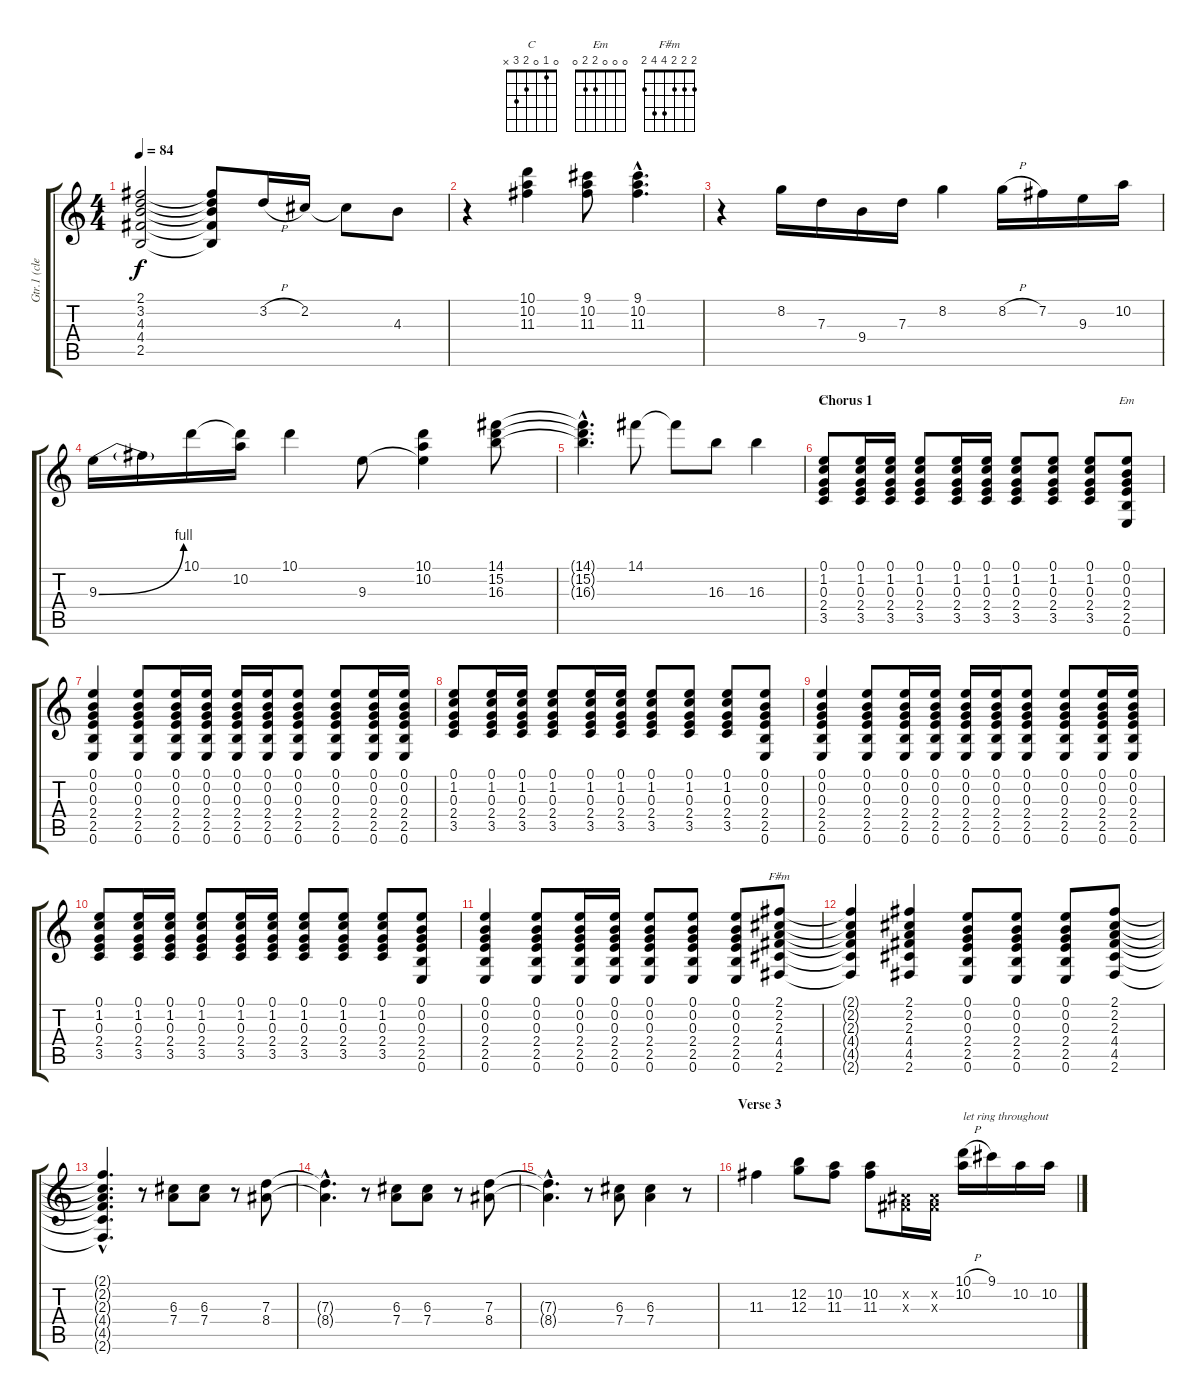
\track ("Gtr.1 (clean)" "Gtr.1 (cle") {instrument electricguitarclean}
\staff {score tabs}
\tuning (E4 B3 G3 D3 A2 E2) {hide}
\chord ("C" 0 1 0 2 3 x)
\chord ("Em" 0 0 0 2 2 0)
\chord ("F#m" 2 2 2 4 4 2)
\ts (4 4)
\tempo 84
\clef g2
\ks c
(2.1{t} 3.2{t} 4.3{t} 4.4{t} 2.5{t}).2{dy f} (2.1{t} 3.2{t} 4.3{t} 4.4{t} 2.5{t}).8 3.2{h}.16 2.2.16 2.2{t}.8 4.3.8 |
r.4 (10.1 10.2 11.3).4 (9.1 10.2 11.3).8 (9.1{hac} 10.2{hac} 11.3{hac}).4{d} |
r.4 8.2.16 7.3.16 9.4.16 7.3.16 8.2.4 8.2{h}.16 7.2.16 9.3.16 10.2.16 |
9.3{be (bend 0 0 60 4)}.16 9.3{t}.16 10.1.16 (10.1{t} 10.2).16 10.1.4 9.3.8 (10.1 10.2 9.3{t}).4 (14.1 15.2 16.3).8 |
(14.1{hac t} 15.2{hac t} 16.3{hac t}).4{d} 14.1.8 14.1{t}.8 16.3.8 16.3.4 |
\section ("" "Chorus 1")
(0.1 1.2 0.3 2.4 3.5).8{ch "C"} (0.1 1.2 0.3 2.4 3.5).16 (0.1 1.2 0.3 2.4 3.5).16 (0.1 1.2 0.3 2.4 3.5).8 (0.1 1.2 0.3 2.4 3.5).16 (0.1 1.2 0.3 2.4 3.5).16 (0.1 1.2 0.3 2.4 3.5).8 (0.1 1.2 0.3 2.4 3.5).8 (0.1 1.2 0.3 2.4 3.5).8 (0.1 0.2 0.3 2.4 2.5 0.6).8{ch "Em"} |
(0.1 0.2 0.3 2.4 2.5 0.6).4 (0.1 0.2 0.3 2.4 2.5 0.6).8 (0.1 0.2 0.3 2.4 2.5 0.6).16 (0.1 0.2 0.3 2.4 2.5 0.6).16 (0.1 0.2 0.3 2.4 2.5 0.6).16 (0.1 0.2 0.3 2.4 2.5 0.6).16 (0.1 0.2 0.3 2.4 2.5 0.6).8 (0.1 0.2 0.3 2.4 2.5 0.6).8 (0.1 0.2 0.3 2.4 2.5 0.6).16 (0.1 0.2 0.3 2.4 2.5 0.6).16 |
(0.1 1.2 0.3 2.4 3.5).8 (0.1 1.2 0.3 2.4 3.5).16 (0.1 1.2 0.3 2.4 3.5).16 (0.1 1.2 0.3 2.4 3.5).8 (0.1 1.2 0.3 2.4 3.5).16 (0.1 1.2 0.3 2.4 3.5).16 (0.1 1.2 0.3 2.4 3.5).8 (0.1 1.2 0.3 2.4 3.5).8 (0.1 1.2 0.3 2.4 3.5).8 (0.1 0.2 0.3 2.4 2.5 0.6).8 |
(0.1 0.2 0.3 2.4 2.5 0.6).4 (0.1 0.2 0.3 2.4 2.5 0.6).8 (0.1 0.2 0.3 2.4 2.5 0.6).16 (0.1 0.2 0.3 2.4 2.5 0.6).16 (0.1 0.2 0.3 2.4 2.5 0.6).16 (0.1 0.2 0.3 2.4 2.5 0.6).16 (0.1 0.2 0.3 2.4 2.5 0.6).8 (0.1 0.2 0.3 2.4 2.5 0.6).8 (0.1 0.2 0.3 2.4 2.5 0.6).16 (0.1 0.2 0.3 2.4 2.5 0.6).16 |
(0.1 1.2 0.3 2.4 3.5).8 (0.1 1.2 0.3 2.4 3.5).16 (0.1 1.2 0.3 2.4 3.5).16 (0.1 1.2 0.3 2.4 3.5).8 (0.1 1.2 0.3 2.4 3.5).16 (0.1 1.2 0.3 2.4 3.5).16 (0.1 1.2 0.3 2.4 3.5).8 (0.1 1.2 0.3 2.4 3.5).8 (0.1 1.2 0.3 2.4 3.5).8 (0.1 0.2 0.3 2.4 2.5 0.6).8 |
(0.1 0.2 0.3 2.4 2.5 0.6).4 (0.1 0.2 0.3 2.4 2.5 0.6).8 (0.1 0.2 0.3 2.4 2.5 0.6).16 (0.1 0.2 0.3 2.4 2.5 0.6).16 (0.1 0.2 0.3 2.4 2.5 0.6).8 (0.1 0.2 0.3 2.4 2.5 0.6).8 (0.1 0.2 0.3 2.4 2.5 0.6).8 (2.1 2.2 2.3 4.4 4.5 2.6).8{ch "F#m"} |
(2.1{t} 2.2{t} 2.3{t} 4.4{t} 4.5{t} 2.6{t}).4 (2.1 2.2 2.3 4.4 4.5 2.6).4 (0.1 0.2 0.3 2.4 2.5 0.6).8 (0.1 0.2 0.3 2.4 2.5 0.6).8 (0.1 0.2 0.3 2.4 2.5 0.6).8 (2.1 2.2 2.3 4.4 4.5 2.6).8 |
(2.1{hac t} 2.2{hac t} 2.3{hac t} 4.4{hac t} 4.5{hac t} 2.6{hac t}).4{d} r.8 (6.3 7.4).8 (6.3 7.4).8 r.8 (7.3 8.4).8 |
(7.3{hac t} 8.4{hac t}).4{d} r.8 (6.3 7.4).8 (6.3 7.4).8 r.8 (7.3 8.4).8 |
(7.3{hac t} 8.4{hac t}).4{d} r.8 (6.3 7.4).8 (6.3 7.4).4 r.8 |
\section ("" "Verse 3")
11.3.4 (12.2 12.3).8 (10.2 11.3).8 (10.2 11.3).8 (-1.2{x} -1.3{x}).16 (-1.2{x} -1.3{x}).16 (10.1{h} 10.2).16{txt "let ring throughout"} 9.1.16 10.2.16 10.2.16
